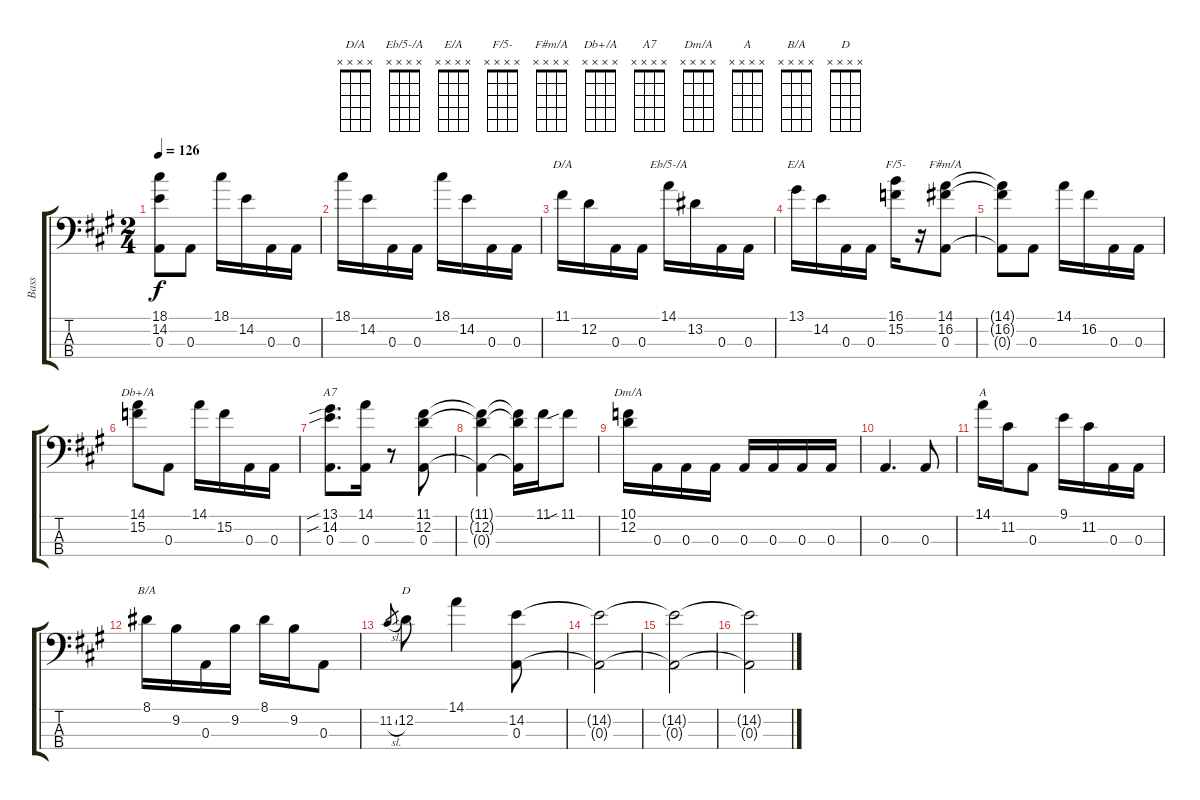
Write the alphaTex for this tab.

\track ("Bass" "Bass") {instrument fretlessbass}
\staff {score tabs}
\tuning (G2 D2 A1 E1) {hide}
\chord ("D/A" x x x x)
\chord ("Eb/5-/A" x x x x)
\chord ("E/A" x x x x)
\chord ("F/5-" x x x x)
\chord ("F#m/A" x x x x)
\chord ("Db+/A" x x x x)
\chord ("A7" x x x x)
\chord ("Dm/A" x x x x)
\chord ("A" x x x x)
\chord ("B/A" x x x x)
\chord ("D" x x x x)
\ts (2 4)
\tempo 126
\clef f4
\ks a
(18.1{t} 14.2{t} 0.3{t}).8{dy f} 0.3.8 18.1.16 14.2.16 0.3.16 0.3.16 |
18.1.16 14.2.16 0.3.16 0.3.16 18.1.16 14.2.16 0.3.16 0.3.16 |
11.1.16{ch "D/A"} 12.2.16 0.3.16 0.3.16 14.1.16{ch "Eb/5-/A"} 13.2.16 0.3.16 0.3.16 |
13.1.16{ch "E/A"} 14.2.16 0.3.16 0.3.16 (16.1 15.2).16{ch "F/5-"} r.16 (14.1 16.2 0.3).8{ch "F#m/A"} |
(14.1{t} 16.2{t} 0.3{t}).8 0.3.8 14.1.16 16.2.16 0.3.16 0.3.16 |
(14.1 15.2).8{ch "Db+/A"} 0.3.8 14.1.16 15.2.16 0.3.16 0.3.16 |
(13.1{sib} 14.2{sib} 0.3).8{d ch "A7"} (14.1 0.3).16 r.8 (11.1 12.2 0.3).8 |
(11.1{t} 12.2{t} 0.3{t}).4 (11.1{t} 12.2{t} 0.3{t}).16 11.1.16 11.1{sib}.8 |
(10.1 12.2).16{ch "Dm/A"} 0.3.16 0.3.16 0.3.16 0.3.16 0.3.16 0.3.16 0.3.16 |
0.3.4{d} 0.3.8 |
14.1.16{ch "A"} 11.2.16 0.3.8 9.1.16 11.2.16 0.3.16 0.3.16 |
8.1.16{ch "B/A"} 9.2.16 0.3.16 9.2.16 8.1.16 9.2.16 0.3.8 |
11.2{sl}.8{gr} 12.2.8{ch "D"} 14.1.4 (14.2 0.3).8 |
(14.2{t} 0.3{t}).2 |
(14.2{t} 0.3{t}).2 |
(14.2{t} 0.3{t}).2
